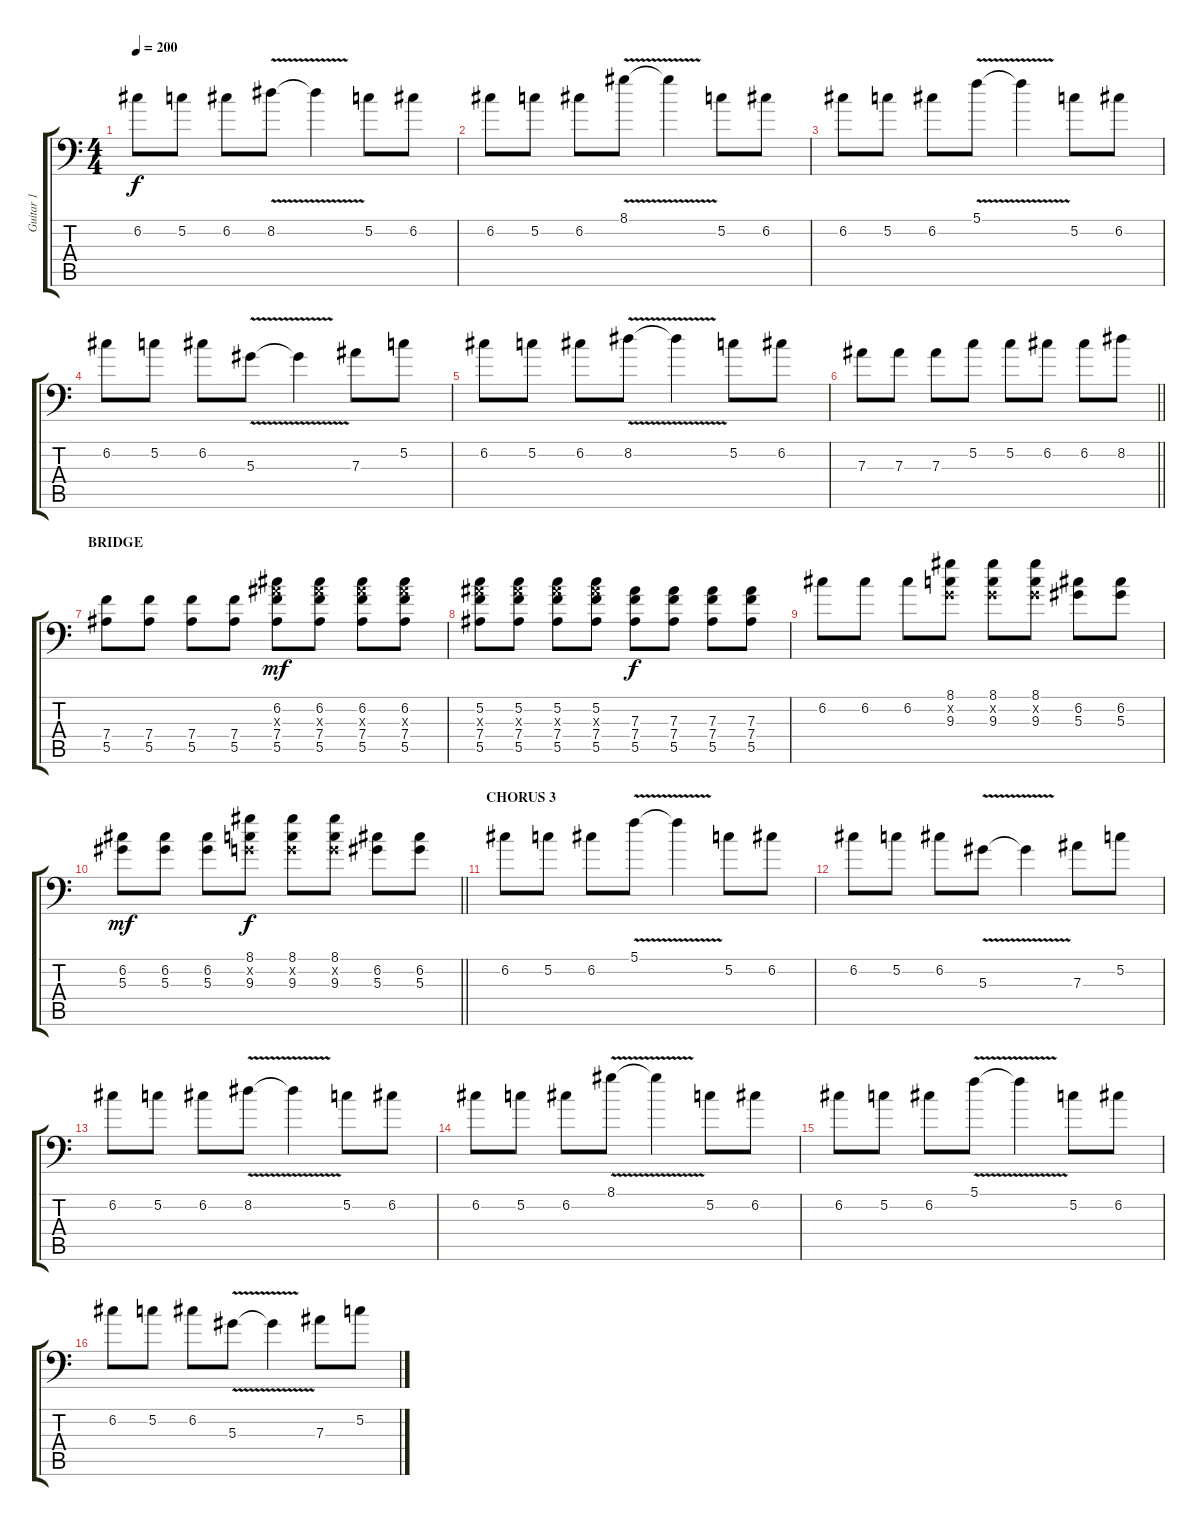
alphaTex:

\track ("Guitar 1" "Guitar 1") {instrument distortionguitar}
\staff {score tabs}
\tuning (C4 G3 Eb3 Bb2 F2 Bb1) {hide}
\ts (4 4)
\tempo 200
\clef f4
\ks c
6.2.8{dy f} 5.2.8 6.2.8 8.2{v}.8 8.2{t}.4 5.2.8 6.2.8 |
6.2.8 5.2.8 6.2.8 8.1{v}.8 8.1{t}.4 5.2.8 6.2.8 |
6.2.8 5.2.8 6.2.8 5.1{v}.8 5.1{t}.4 5.2.8 6.2.8 |
6.2.8 5.2.8 6.2.8 5.3{v}.8 5.3{t}.4 7.3.8 5.2.8 |
6.2.8 5.2.8 6.2.8 8.2{v}.8 8.2{t}.4 5.2.8 6.2.8 |
\barLineRight lightlight
7.3.8 7.3.8 7.3.8 5.2.8 5.2.8 6.2.8 6.2.8 8.2.8 |
\section ("" "BRIDGE")
(7.4 5.5).8{volume 10} (7.4 5.5).8 (7.4 5.5).8 (7.4 5.5).8 (6.2 7.3{x} 7.4 5.5).8{dy mf} (6.2 7.3{x} 7.4 5.5).8 (6.2 7.3{x} 7.4 5.5).8 (6.2 7.3{x} 7.4 5.5).8 |
(5.2 7.3{x} 7.4 5.5).8 (5.2 7.3{x} 7.4 5.5).8 (5.2 7.3{x} 7.4 5.5).8 (5.2 7.3{x} 7.4 5.5).8 (7.3 7.4 5.5).8{dy f} (7.3 7.4 5.5).8 (7.3 7.4 5.5).8 (7.3 7.4 5.5).8 |
6.2.8{balance 0} 6.2.8{balance 8} 6.2.8{balance 16} (8.1 0.2{x} 9.3).8{balance 8} (8.1 0.2{x} 9.3).8 (8.1 0.2{x} 9.3).8 (6.2 5.3).8{balance 16} (6.2 5.3).8{balance 1} |
\barLineRight lightlight
(6.2 5.3).8{dy mf balance 16} (6.2 5.3).8{balance 8} (6.2 5.3).8{balance 0} (8.1 0.2{x} 9.3).8{dy f balance 8} (8.1 0.2{x} 9.3).8 (8.1 0.2{x} 9.3).8 (6.2 5.3).8{balance 16} (6.2 5.3).8{balance 0} |
\section ("" "CHORUS 3")
6.2.8{volume 14 balance 8} 5.2.8 6.2.8 5.1{v}.8 5.1{t}.4 5.2.8 6.2.8 |
6.2.8 5.2.8 6.2.8 5.3{v}.8 5.3{t}.4 7.3.8 5.2.8 |
6.2.8 5.2.8 6.2.8 8.2{v}.8 8.2{t}.4 5.2.8 6.2.8 |
6.2.8 5.2.8 6.2.8 8.1{v}.8 8.1{t}.4 5.2.8 6.2.8 |
6.2.8 5.2.8 6.2.8 5.1{v}.8 5.1{t}.4 5.2.8 6.2.8 |
6.2.8 5.2.8 6.2.8 5.3{v}.8 5.3{t}.4 7.3.8 5.2.8
